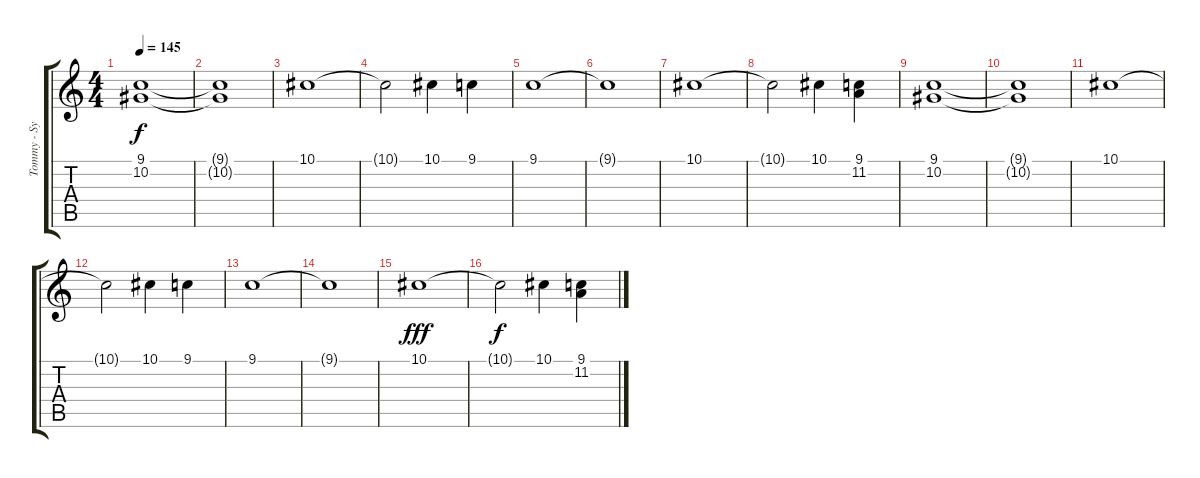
\track ("Tommy - Synth" "Tommy - Sy") {instrument koto}
\staff {score tabs}
\tuning (Eb4 Bb3 Gb3 Db3 Ab2 Eb2) {hide}
\ts (4 4)
\tempo 145
\clef g2
\ks c
(9.1 10.2).1{dy f} |
(9.1{t} 10.2{t}).1 |
10.1.1 |
10.1{t}.2 10.1.4 9.1.4 |
9.1.1 |
9.1{t}.1 |
10.1.1 |
10.1{t}.2 10.1.4 (9.1 11.2).4 |
(9.1 10.2).1 |
(9.1{t} 10.2{t}).1 |
10.1.1 |
10.1{t}.2 10.1.4 9.1.4 |
9.1.1 |
9.1{t}.1 |
10.1.1{dy fff} |
10.1{t}.2{dy f} 10.1.4 (9.1 11.2).4
